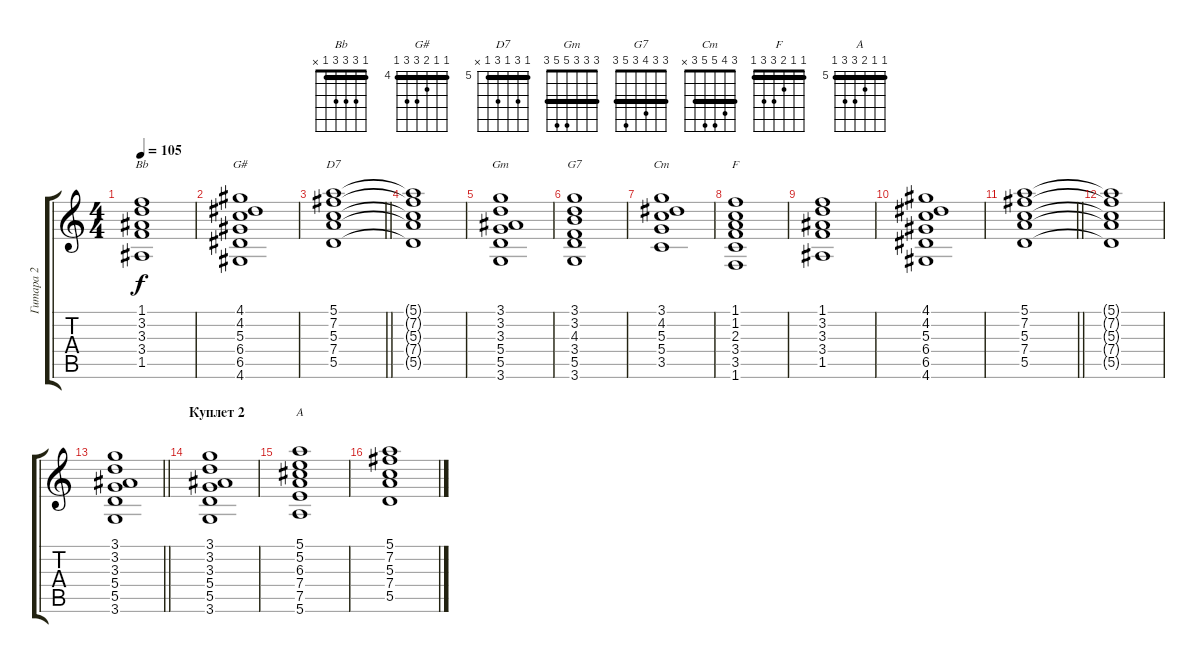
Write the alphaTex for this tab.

\track ("Гитара 2" "Гитара 2") {solo instrument acousticguitarsteel}
\staff {score tabs}
\tuning (E4 B3 G3 D3 A2 E2) {hide}
\chord ("Bb" 1 3 3 3 1 x) {barre 1}
\chord ("G#" 4 4 5 6 6 4) {firstfret 4 barre 4}
\chord ("D7" 5 7 5 7 5 x) {firstfret 5 barre 5}
\chord ("Gm" 3 3 3 5 5 3) {barre 3}
\chord ("G7" 3 3 4 3 5 3) {barre 3}
\chord ("Cm" 3 4 5 5 3 x) {barre 3}
\chord ("F" 1 1 2 3 3 1) {barre 1}
\chord ("A" 5 5 6 7 7 5) {firstfret 5 barre 5}
\ts (4 4)
\tempo 105
\clef g2
\ks c
(1.1 3.2 3.3 3.4 1.5).1{ch "Bb" dy f} |
(4.1 4.2 5.3 6.4 6.5 4.6).1{ch "G#"} |
\barLineRight lightlight
(5.1 7.2 5.3 7.4 5.5).1{ch "D7"} |
(5.1{t} 7.2{t} 5.3{t} 7.4{t} 5.5{t}).1 |
(3.1 3.2 3.3 5.4 5.5 3.6).1{ch "Gm"} |
(3.1 3.2 4.3 3.4 5.5 3.6).1{ch "G7"} |
(3.1 4.2 5.3 5.4 3.5).1{ch "Cm"} |
(1.1 1.2 2.3 3.4 3.5 1.6).1{ch "F"} |
(1.1 3.2 3.3 3.4 1.5).1 |
(4.1 4.2 5.3 6.4 6.5 4.6).1 |
\barLineRight lightlight
(5.1 7.2 5.3 7.4 5.5).1 |
(5.1{t} 7.2{t} 5.3{t} 7.4{t} 5.5{t}).1 |
\barLineRight lightlight
(3.1 3.2 3.3 5.4 5.5 3.6).1 |
\section ("" "Куплет 2")
(3.1 3.2 3.3 5.4 5.5 3.6).1 |
(5.1 5.2 6.3 7.4 7.5 5.6).1{ch "A"} |
(5.1 7.2 5.3 7.4 5.5).1
